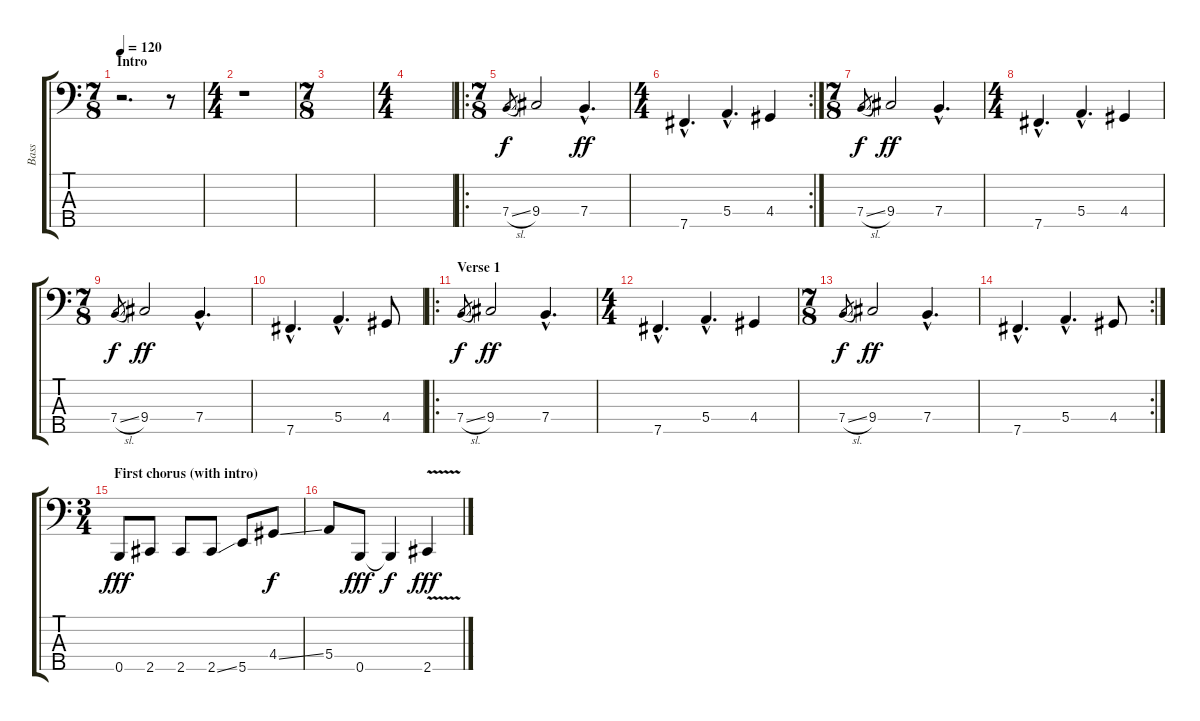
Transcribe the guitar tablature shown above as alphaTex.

\track ("Bass" "Bass") {instrument electricbassfinger}
\staff {score tabs}
\tuning (G2 D2 A1 E1 B0) {hide}
\ts (7 8)
\section ("" "Intro")
\tempo 120
\clef f4
\ks c
r.2{d dy f instrument electricbassfinger} r.8 |
\ts (4 4)
r.1 |
\ts (7 8)
|
\ts (4 4)
|
\ro
\ts (7 8)
7.4{sl}.8{gr} 9.4.2 7.4{hac}.4{d dy ff} |
\rc 2
\ts (4 4)
7.5{hac}.4{d} 5.4{hac}.4{d} 4.4.4 |
\ts (7 8)
7.4{sl}.8{gr dy f} 9.4.2{dy ff} 7.4{hac}.4{d} |
\ts (4 4)
7.5{hac}.4{d} 5.4{hac}.4{d} 4.4.4 |
\ts (7 8)
7.4{sl}.8{gr dy f} 9.4.2{dy ff} 7.4{hac}.4{d} |
7.5{hac}.4{d} 5.4{hac}.4{d} 4.4.8 |
\ro
\section ("" "Verse 1")
7.4{sl}.8{gr dy f} 9.4.2{dy ff} 7.4{hac}.4{d} |
\ts (4 4)
7.5{hac}.4{d} 5.4{hac}.4{d} 4.4.4 |
\ts (7 8)
7.4{sl}.8{gr dy f} 9.4.2{dy ff} 7.4{hac}.4{d} |
\rc 2
7.5{hac}.4{d} 5.4{hac}.4{d} 4.4.8 |
\ts (3 4)
\section ("" "First chorus (with intro)")
0.5.8{dy fff} 2.5.8 2.5.8 2.5{ss}.8 5.5.8 4.4{ss}.8{dy f} |
5.4.8 0.5.8{dy fff} 0.5{t}.4{dy f} 2.5{v}.4{dy fff}
